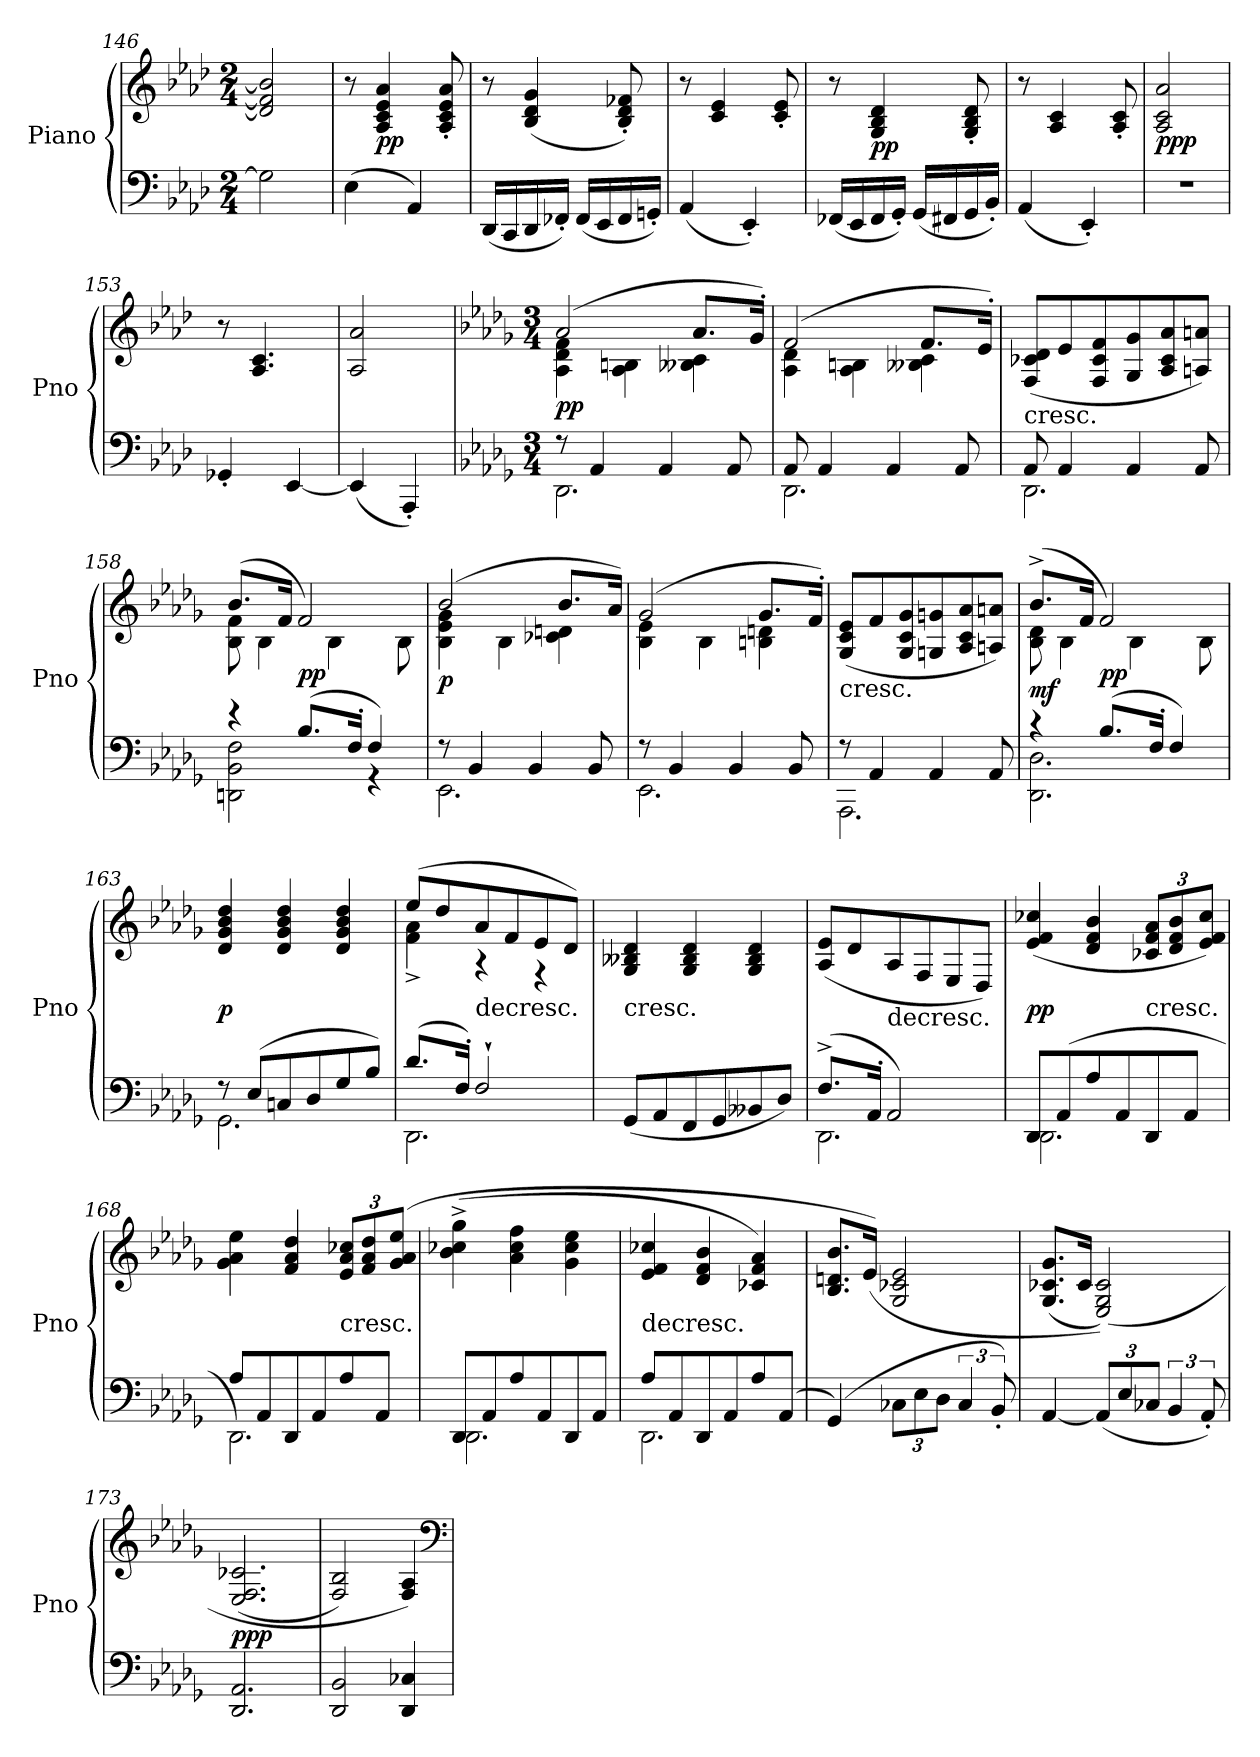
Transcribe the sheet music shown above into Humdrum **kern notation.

**kern	**kern	**dynam
*part1	*part1	*part1
*staff2	*staff1	*staff1/2
*I"Piano	*	*
*I'Pno	*	*
*clefF4	*clefG2	*
*k[b-e-a-d-]	*k[b-e-a-d-]	*
*M2/4	*M2/4	*
=146	=146	=146
2G\]	2d-]/ 2f-]/ 2b--]/	.
=147	=147	=147
(4E-\	8r	.
.	4A-/ 4c/ 4e-/ 4a-/	pp
4AA-/)	.	.
.	8A-'/ 8c'/ 8e-'/ 8a-'/	.
=148	=148	=148
(16DD-/LL	8r	.
16CC/	.	.
16DD-/	(4B-/ 4d-/ 4g/	.
16FF-X'/JJ)	.	.
(16FF-/LL	.	.
16EE-/	.	.
16FF-/	8B-'/ 8d-'/ 8f-X'/)	.
16GGn'/JJ)	.	.
=149	=149	=149
(4AA-/	8r	.
.	4c/ 4e-/	.
4EE-'/)	.	.
.	8c'/ 8e-'/	.
=150	=150	=150
(16FF-X/LL	8r	.
16EE-/	.	.
16FF-/	4G/ 4B-/ 4d-/	pp
16GG'/JJ)	.	.
(16GG/LL	.	.
16FF#X/	.	.
16GG/	8G'/ 8B-'/ 8d-'/	.
16BB-'/JJ)	.	.
=151	=151	=151
(4AA-/	8r	.
.	4A-/ 4c/	.
4EE-'/)	.	.
.	8A-'/ 8c'/	.
=152	=152	=152
2r	2A-/ 2c/ 2a-/	ppp
=153	=153	=153
4GG-X'/	8r	.
.	4.A-/ 4.c/	.
[4EE-/	.	.
=154	=154	=154
(4EE-/]	2A-/ 2a-/	.
4AAA-'/)	.	.
=155	=155	=155
*k[b-e-a-d-g-]	*k[b-e-a-d-g-]	*
*M3/4	*M3/4	*
*	*MM92	*
*^	*^	*
8r	2.DD-\	(2a-/	4A-\ 4d-\ 4f\	pp
4AA-/	.	.	.	.
.	.	.	4A-\ 4Bn\	.
4AA-/	.	.	.	.
.	.	8.a-/L	4B--X\ 4c\	.
8AA-/	.	.	.	.
.	.	16g-'/Jk)	.	.
=156	=156	=156	=156	=156
8AA-/	2.DD-\	(2f/	4A-\ 4d-\	.
4AA-/	.	.	.	.
.	.	.	4A-\ 4Bn\	.
4AA-/	.	.	.	.
.	.	8.f/L	4B--X\ 4c\	.
8AA-/	.	.	.	.
.	.	16e-'/Jk)	.	.
*	*	*v	*v	*
=157	=157	=157	=157
!	!	!LO:TX:c:t=cresc.	!
8AA-/	2.DD-\	(8F/ 8c-X/ 8d-/L	.
4AA-/	.	8e-/	.
.	.	8F/ 8c-/ 8f/	.
4AA-/	.	8G-/ 8g-/	.
.	.	8A-/ 8c-/ 8a-/	.
8AA-/	.	8An/ 8an/J)	.
=158	=158	=158	=158
*	*	*^	*
4r	2DDn\ 2BB-\ 2F\	(8.b-/L	8B-\ 8f\	.
.	.	.	4B-\	.
.	.	16f/Jk	.	.
(8.B-/L	.	2f/)	.	pp
.	.	.	4B-\	.
16F'/Jk	.	.	.	.
4F/)	4r	.	.	.
.	.	.	8B-\	.
=159	=159	=159	=159	=159
8r	2.EE-\	(2b-/	4B-\ 4e-\ 4g-\	p
4BB-/	.	.	.	.
.	.	.	4B-\	.
4BB-/	.	.	.	.
.	.	8.b-/L	4c-X\ 4dn\	.
8BB-/	.	.	.	.
.	.	16a-/Jk)	.	.
=160	=160	=160	=160	=160
8r	2.EE-\	(2g-/	4B-\ 4e-\	.
4BB-/	.	.	.	.
.	.	.	4B-\	.
4BB-/	.	.	.	.
.	.	8.g-/L	4Bn\ 4dn\	.
8BB-/	.	.	.	.
.	.	16f'/Jk)	.	.
*	*	*v	*v	*
=161	=161	=161	=161
!	!	!LO:TX:c:t=cresc.	!
8r	2.AAA-\	(8G-/ 8c/ 8e-/L	.
4AA-/	.	8f/	.
.	.	8G-/ 8c/ 8g-/	.
4AA-/	.	8Gn/ 8gn/	.
.	.	8A-/ 8c/ 8a-/	.
8AA-/	.	8An/ 8an/J)	.
=162	=162	=162	=162
*	*	*^	*
4r	2.DD-\ 2.D-\	(8.b-^/L	8B-\ 8d-\	mf
.	.	.	4B-\	.
.	.	16f/Jk	.	.
(8.B-/L	.	2f/)	.	pp
.	.	.	4B-\	.
16F'/Jk	.	.	.	.
4F/)	.	.	.	.
.	.	.	8B-\	.
*	*	*v	*v	*
=163	=163	=163	=163
8r	2.GG-\	4d-/ 4g-/ 4b-/ 4dd-/	p
(8E-/L	.	.	.
8Cn/	.	4d-/ 4g-/ 4b-/ 4dd-/	.
8D-/	.	.	.
8G-/	.	4d-/ 4g-/ 4b-/ 4dd-/	.
8B-/J)	.	.	.
=164	=164	=164	=164
*	*	*^	*
(8.d-/L	2.DD-\	(8ee-/L	4f^\ 4a-^\	.
.	.	8dd-/	.	.
16F'/Jk)	.	.	.	.
!	!	!LO:TX:c:t=decresc.	!	!
2F`/	.	8a-/	4r	.
.	.	8f/	.	.
.	.	8e-/	4r	.
.	.	8d-/J)	.	.
*v	*v	*	*	*
*	*v	*v	*
=165	=165	=165
!	!LO:TX:c:t=cresc.	!
(8GG-/L	4G-/ 4B--X/ 4d-/	.
8AA-/	.	.
8FF/	4G-/ 4B--/ 4d-/	.
8GG-/	.	.
8BB--X/	4G-/ 4B--/ 4d-/	.
8D-/J)	.	.
=166	=166	=166
*^	*	*
(8.F^/L	2.DD-\	(8A-/ 8e-/L	.
.	.	8d-/	.
16AA-'/Jk	.	.	.
!	!	!LO:TX:c:t=decresc.	!
2AA-/)	.	8A-/	.
.	.	8F/	.
.	.	8E-/	.
.	.	8D-/J)	.
=167	=167	=167	=167
8DD-/L	2.DD-\	(4e-/ 4f/ 4cc-X/	pp
(8AA-/	.	.	.
8A-/	.	4d-/ 4f/ 4b-/	.
8AA-/	.	.	.
!	!	!LO:TX:c:t=cresc.	!
8DD-/	.	12c-X/ 12f/ 12a-/L	.
.	.	12d-/ 12f/ 12b-/	.
8AA-/J	.	.	.
.	.	12e-/ 12f/ 12cc-/J)	.
=168	=168	=168	=168
8A-/L	2.DD-\)	4g-\ 4a-\ 4ee-\	.
8AA-/	.	.	.
8DD-/	.	4f/ 4a-/ 4dd-/	.
8AA-/	.	.	.
!	!	!LO:TX:c:t=cresc.	!
8A-/	.	12e-/ 12a-/ 12cc-X/L	.
.	.	12f/ 12a-/ 12dd-/	.
8AA-/J	.	.	.
.	.	(12g-/ 12a-/ 12ee-/J	.
=169	=169	=169	=169
8DD-/L	2.DD-\	(4b-^\ 4cc-X^\ 4gg-^\	.
8AA-/	.	.	.
8A-/	.	4a-\ 4cc-\ 4ff\	.
8AA-/	.	.	.
8DD-/	.	4g-\ 4cc-\ 4ee-\	.
8AA-/J	.	.	.
=170	=170	=170	=170
!	!	!LO:TX:c:t=decresc.	!
8A-/L	2.DD-\	4e-/ 4f/ 4cc-X/	.
8AA-/	.	.	.
8DD-/	.	4d-/ 4f/ 4b-/	.
8AA-/	.	.	.
8A-/	.	4c-X/ 4f/ 4a-/)	.
(8AA-/J	.	.	.
*v	*v	*	*
=171	=171	=171
(4GG-/)	8.B-/ 8.dn/ 8.b-/L	.
.	(16e-/Jk)	.
12C-X\L	2G-/ 2c-X/ 2e-/	.
12E-\	.	.
12D-\J	.	.
6C-/	.	.
12BB-'/)	.	.
=172	=172	=172
[4AA-/	(8.G-/ 8.c-X/ 8.g-/L	.
.	16c-/Jk	.
(12AA-/L]	(2E-/ 2G-/ 2c-/))	.
12E-/	.	.
12C-X/J	.	.
6BB-/	.	.
12AA-'/)	.	.
=173	=173	=173
2.DD-/ 2.AA-/	(2.E-/ 2.F/ 2.c-X/	ppp
=174	=174	=174
2DD-/ 2BB-/	2F/ 2B-/)	.
4DD-/ 4C-X/	4F/ 4A-/)	.
*	*clefF4	*
=	=	=
*-	*-	*-
